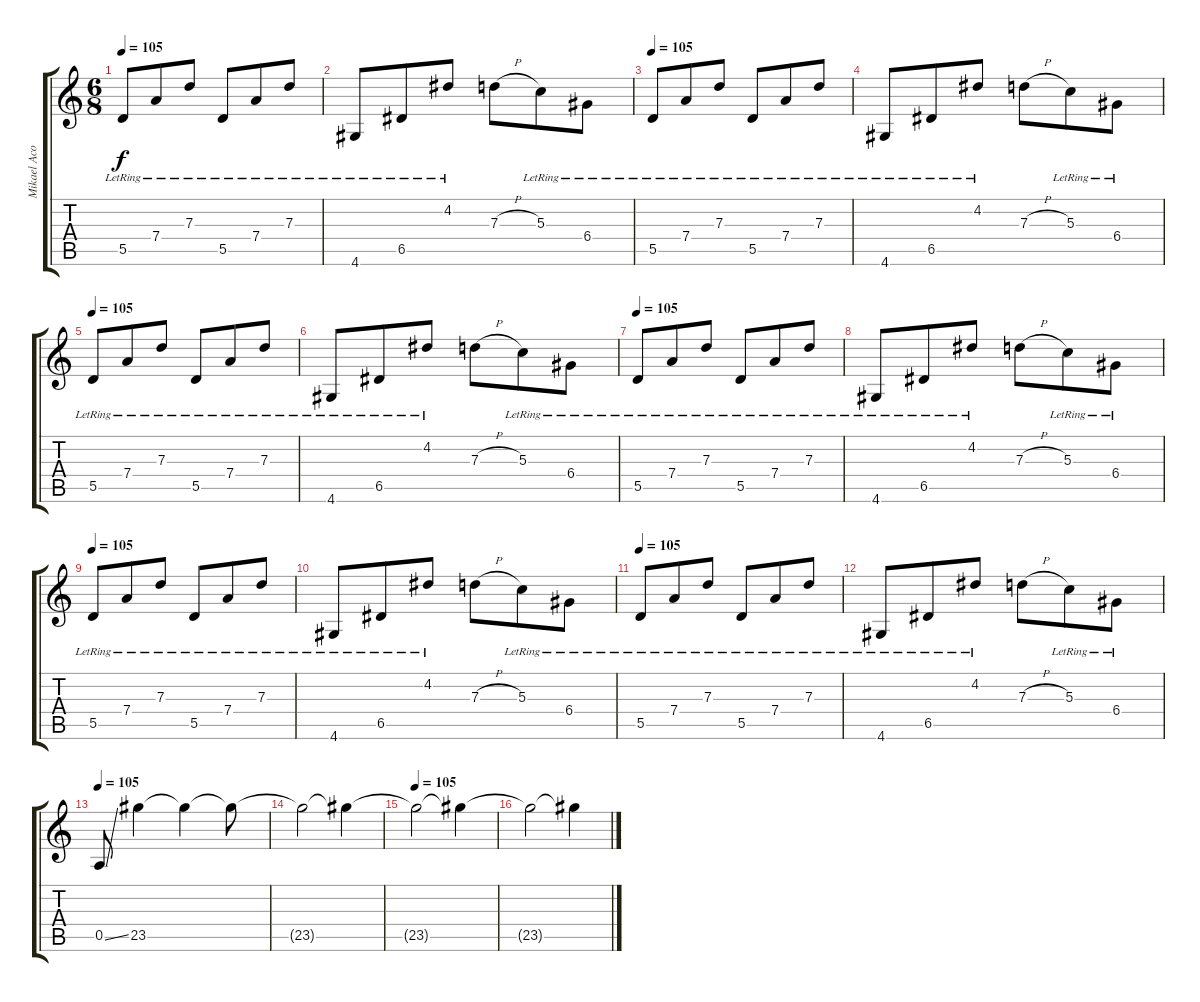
\track ("Mikael Acoustic" "Mikael Aco") {instrument acousticguitarsteel}
\staff {score tabs}
\tuning (E4 B3 G3 D3 A2 E2) {hide}
\ts (6 8)
\tempo 105
\clef g2
\ks c
5.5{lr}.8{dy f} 7.4{lr}.8 7.3{lr}.8 5.5{lr}.8 7.4{lr}.8 7.3{lr}.8 |
4.6{lr}.8 6.5{lr}.8 4.2{lr}.8 7.3{h}.8 5.3{lr}.8 6.4{lr}.8 |
\tempo 105
5.5{lr}.8 7.4{lr}.8 7.3{lr}.8 5.5{lr}.8 7.4{lr}.8 7.3{lr}.8 |
4.6{lr}.8 6.5{lr}.8 4.2{lr}.8 7.3{h}.8 5.3{lr}.8 6.4{lr}.8 |
\tempo 105
5.5{lr}.8 7.4{lr}.8 7.3{lr}.8 5.5{lr}.8 7.4{lr}.8 7.3{lr}.8 |
4.6{lr}.8 6.5{lr}.8 4.2{lr}.8 7.3{h}.8 5.3{lr}.8 6.4{lr}.8 |
\tempo 105
5.5{lr}.8 7.4{lr}.8 7.3{lr}.8 5.5{lr}.8 7.4{lr}.8 7.3{lr}.8 |
4.6{lr}.8 6.5{lr}.8 4.2{lr}.8 7.3{h}.8 5.3{lr}.8 6.4{lr}.8 |
\tempo 105
5.5{lr}.8 7.4{lr}.8 7.3{lr}.8 5.5{lr}.8 7.4{lr}.8 7.3{lr}.8 |
4.6{lr}.8 6.5{lr}.8 4.2{lr}.8 7.3{h}.8 5.3{lr}.8 6.4{lr}.8 |
\tempo 105
5.5{lr}.8 7.4{lr}.8 7.3{lr}.8 5.5{lr}.8 7.4{lr}.8 7.3{lr}.8 |
4.6{lr}.8 6.5{lr}.8 4.2{lr}.8 7.3{h}.8 5.3{lr}.8 6.4{lr}.8 |
\tempo 105
0.5{ss}.8{balance 16 instrument distortionguitar} 23.5.4 23.5{t}.4 23.5{t}.8 |
23.5{t}.2 23.5{t}.4 |
\tempo 105
23.5{t}.2 23.5{t}.4 |
23.5{t}.2 23.5{t}.4
